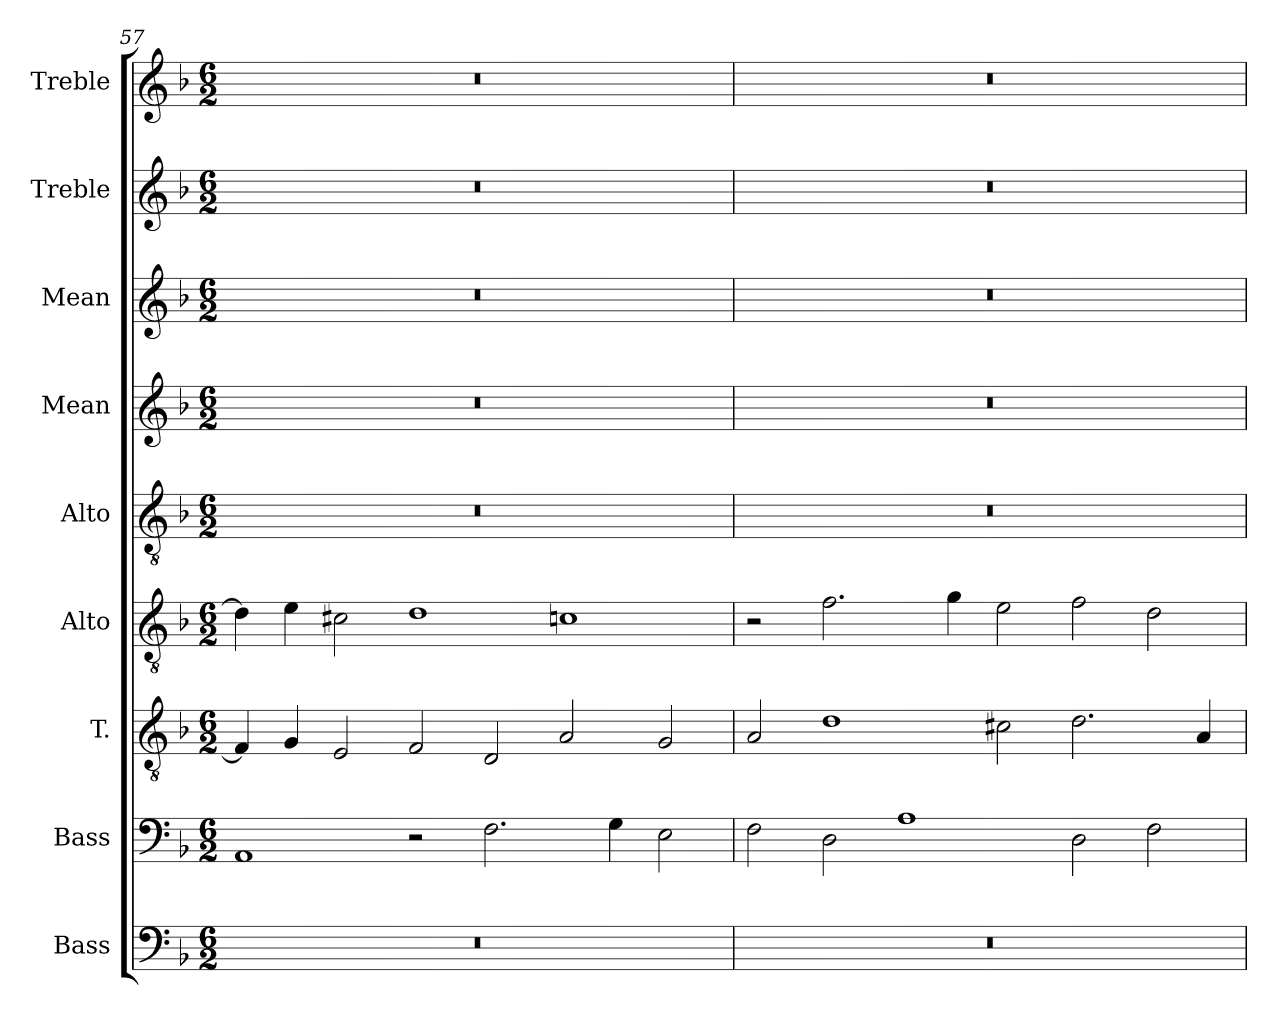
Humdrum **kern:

**kern	**kern	**kern	**kern	**kern	**kern	**kern	**kern	**kern
*part9	*part8	*part7	*part6	*part5	*part4	*part3	*part2	*part1
*staff9	*staff8	*staff7	*staff6	*staff5	*staff4	*staff3	*staff2	*staff1
*I"Bass	*I"Bass	*I"T.	*I"Alto	*I"Alto	*I"Mean	*I"Mean	*I"Treble	*I"Treble
*I'B.	*I'B.	*I'T.	*I'A2.	*I'A1.	*I'M.	*I'M.	*I'Tr.	*I'Tr.
*clefF4	*clefF4	*clefGv2	*clefGv2	*clefGv2	*clefG2	*clefG2	*clefG2	*clefG2
*	*	*ITrd7c12	*ITrd7c12	*ITrd7c12	*	*	*	*
*k[b-]	*k[b-]	*k[b-]	*k[b-]	*k[b-]	*k[b-]	*k[b-]	*k[b-]	*k[b-]
*F:	*F:	*F:	*F:	*F:	*F:	*F:	*F:	*F:
*M6/2	*M6/2	*M6/2	*M6/2	*M6/2	*M6/2	*M6/2	*M6/2	*M6/2
=57	=57	=57	=57	=57	=57	=57	=57	=57
!LO:N:vis=1	!	!	!	!LO:N:vis=1	!LO:N:vis=1	!LO:N:vis=1	!LO:N:vis=1	!LO:N:vis=1
0.r	1AAi	4FFi/]	4Di\]	0.r	0.r	0.r	0.r	0.r
.	.	4GGi/	4Ei\	.	.	.	.	.
.	.	2EEi/	2C#Xi\	.	.	.	.	.
.	2r	2FFi/	1Di	.	.	.	.	.
.	2.Fi\	2DDi/	.	.	.	.	.	.
.	.	2AAi/	1Cni	.	.	.	.	.
.	4Gi\	.	.	.	.	.	.	.
.	2Ei\	2GGi/	.	.	.	.	.	.
=58	=58	=58	=58	=58	=58	=58	=58	=58
!LO:N:vis=1	!	!	!	!LO:N:vis=1	!LO:N:vis=1	!LO:N:vis=1	!LO:N:vis=1	!LO:N:vis=1
0.r	2Fi\	2AAi/	2r	0.r	0.r	0.r	0.r	0.r
.	2Di\	1Di	2.Fi\	.	.	.	.	.
.	1Ai	.	.	.	.	.	.	.
.	.	.	4Gi\	.	.	.	.	.
.	.	2C#Xi\	2Ei\	.	.	.	.	.
.	2Di\	2.Di\	2Fi\	.	.	.	.	.
.	2Fi\	.	2Di\	.	.	.	.	.
.	.	4AAi/	.	.	.	.	.	.
=	=	=	=	=	=	=	=	=
*-	*-	*-	*-	*-	*-	*-	*-	*-
